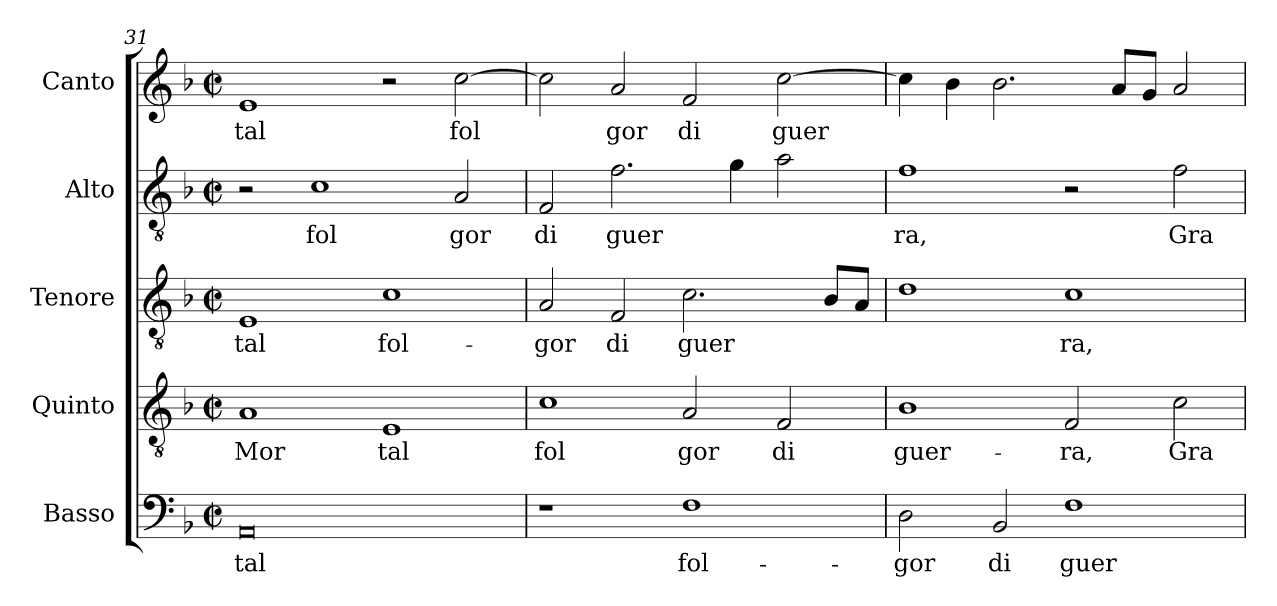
**kern	**text	**kern	**text	**kern	**text	**kern	**text	**kern	**text
*part5	*part5	*part4	*part4	*part3	*part3	*part2	*part2	*part1	*part1
*staff5	*staff5	*staff4	*staff4	*staff3	*staff3	*staff2	*staff2	*staff1	*staff1
*I"Basso	*	*I"Quinto	*	*I"Tenore	*	*I"Alto	*	*I"Canto	*
*clefF4	*	*clefGv2	*	*clefGv2	*	*clefGv2	*	*clefG2	*
*k[b-]	*	*k[b-]	*	*k[b-]	*	*k[b-]	*	*k[b-]	*
*F:	*	*F:	*	*F:	*	*F:	*	*F:	*
*M2/2	*	*M2/2	*	*M2/2	*	*M2/2	*	*M2/2	*
*met(c|)	*	*met(c|)	*	*met(c|)	*	*met(c|)	*	*met(c|)	*
=31	=31	=31	=31	=31	=31	=31	=31	=31	=31
!	!LO:LY:b:cj	!	!LO:LY:b:cj	!	!LO:LY:b:cj	!	!	!	!LO:LY:b:cj
0AA	-tal	1A	Mor	1E	-tal	2r	.	1e	-tal
!	!	!	!	!	!	!	!LO:LY:b:cj	!	!
.	.	.	.	.	.	1c	fol	.	.
!	!	!	!LO:LY:b:cj	!	!LO:LY:b:cj	!	!	!	!
.	.	1E	tal	1c	fol-	.	.	2r	.
!	!	!	!	!	!	!	!LO:LY:b:cj	!	!LO:LY:b:cj
.	.	.	.	.	.	2A/	gor	[>2cc\	fol-
=32	=32	=32	=32	=32	=32	=32	=32	=32	=32
!	!	!	!LO:LY:b:cj	!	!LO:LY:b:cj	!	!LO:LY:b:cj	!	!LO:LY:b:cj
1r	.	1c	fol	2A/	-gor	2F/	di	2cc\]	--
!	!	!	!	!	!LO:LY:b:cj	!	!LO:LY:b:cj	!	!LO:LY:b:cj
.	.	.	.	2F/	di	2.f\	guer	2a/	-gor
!	!LO:LY:b:cj	!	!LO:LY:b:cj	!	!LO:LY:b:cj	!	!	!	!LO:LY:b:cj
1F	fol-	2A/	gor	2.c\	guer-	.	.	2f/	di
!	!	!	!	!	!	!	!LO:LY:b:cj	!	!
.	.	.	.	.	.	4g\	.	.	.
!	!	!	!LO:LY:b:cj	!	!	!	!LO:LY:b:cj	!	!LO:LY:b:cj
.	.	2F/	di	.	.	2a\	.	[<2cc\	guer-
!	!	!	!	!	!LO:LY:b:cj	!	!	!	!
.	.	.	.	8B-/L	--	.	.	.	.
!	!	!	!	!	!LO:LY:b:cj	!	!	!	!
.	.	.	.	8A/J	--	.	.	.	.
!!LO:PB:g=z
=33	=33	=33	=33	=33	=33	=33	=33	=33	=33
!	!LO:LY:b:cj	!	!LO:LY:b:cj	!	!LO:LY:b:cj	!	!LO:LY:b:cj	!	!LO:LY:b:cj
2D\	-gor	1B-	guer-	1d	--	1f	ra,	4cc\]	--
!	!	!	!	!	!	!	!	!	!LO:LY:b:cj
.	.	.	.	.	.	.	.	4b-\	--
!	!LO:LY:b:cj	!	!	!	!	!	!	!	!LO:LY:b:cj
2BB-/	di	.	.	.	.	.	.	2.b-\	--
!	!LO:LY:b:cj	!	!LO:LY:b:cj	!	!LO:LY:b:cj	!	!	!	!
1F	guer	2F/	-ra,	1c	-ra,	2r	.	.	.
!	!	!	!	!	!	!	!	!	!LO:LY:b:cj
.	.	.	.	.	.	.	.	8a/L	--
!	!	!	!	!	!	!	!	!	!LO:LY:b:cj
.	.	.	.	.	.	.	.	8g/J	--
!	!	!	!LO:LY:b:cj	!	!	!	!LO:LY:b:cj	!	!LO:LY:b:cj
.	.	2c\	Gra-	.	.	2f\	Gra	2a/	--
=	=	=	=	=	=	=	=	=	=
*-	*-	*-	*-	*-	*-	*-	*-	*-	*-
